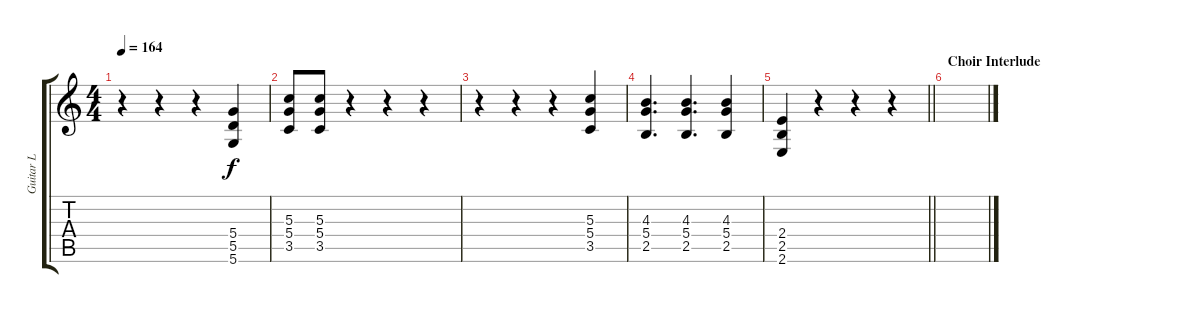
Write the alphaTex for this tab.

\track ("Guitar L" "Guitar L") {instrument distortionguitar}
\staff {score tabs}
\tuning (E4 B3 G3 D3 A2 D2) {hide}
\ts (4 4)
\tempo 164
\clef g2
\ks c
r.4{dy f} r.4 r.4 (5.4 5.5 5.6).4 |
(5.3 5.4 3.5).8 (5.3 5.4 3.5).8 r.4 r.4 r.4 |
r.4 r.4 r.4 (5.3 5.4 3.5).4 |
(4.3 5.4 2.5).4{d} (4.3 5.4 2.5).4{d} (4.3 5.4 2.5).4 |
\barLineRight lightlight
(2.4 2.5 2.6).4 r.4 r.4 r.4 |
\section ("" "Choir Interlude")
